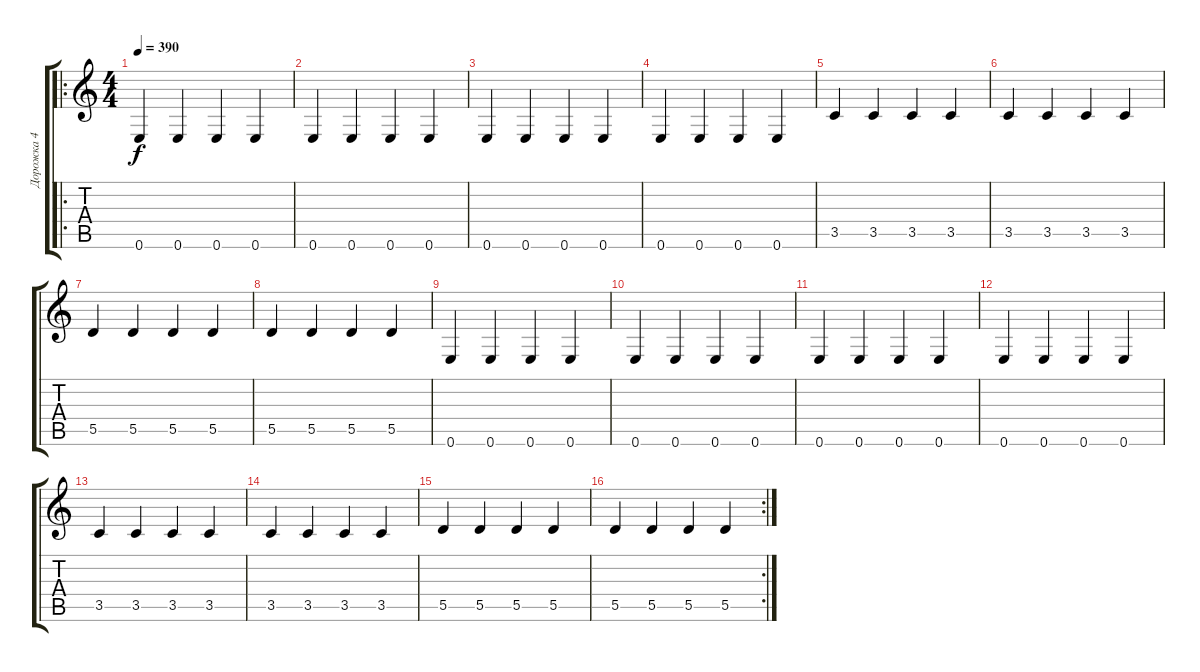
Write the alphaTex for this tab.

\track ("Дорожка 4" "Дорожка 4") {instrument electricbassfinger}
\staff {score tabs}
\tuning (E4 B3 G3 D3 A2 E2) {hide}
\ro
\ts (4 4)
\tempo 390
\clef g2
\ks c
0.6.4{dy f} 0.6.4 0.6.4 0.6.4 |
0.6.4 0.6.4 0.6.4 0.6.4 |
0.6.4 0.6.4 0.6.4 0.6.4 |
0.6.4 0.6.4 0.6.4 0.6.4 |
3.5.4 3.5.4 3.5.4 3.5.4 |
3.5.4 3.5.4 3.5.4 3.5.4 |
5.5.4 5.5.4 5.5.4 5.5.4 |
5.5.4 5.5.4 5.5.4 5.5.4 |
0.6.4 0.6.4 0.6.4 0.6.4 |
0.6.4 0.6.4 0.6.4 0.6.4 |
0.6.4 0.6.4 0.6.4 0.6.4 |
0.6.4 0.6.4 0.6.4 0.6.4 |
3.5.4 3.5.4 3.5.4 3.5.4 |
3.5.4 3.5.4 3.5.4 3.5.4 |
5.5.4 5.5.4 5.5.4 5.5.4 |
\rc 2
5.5.4 5.5.4 5.5.4 5.5.4
